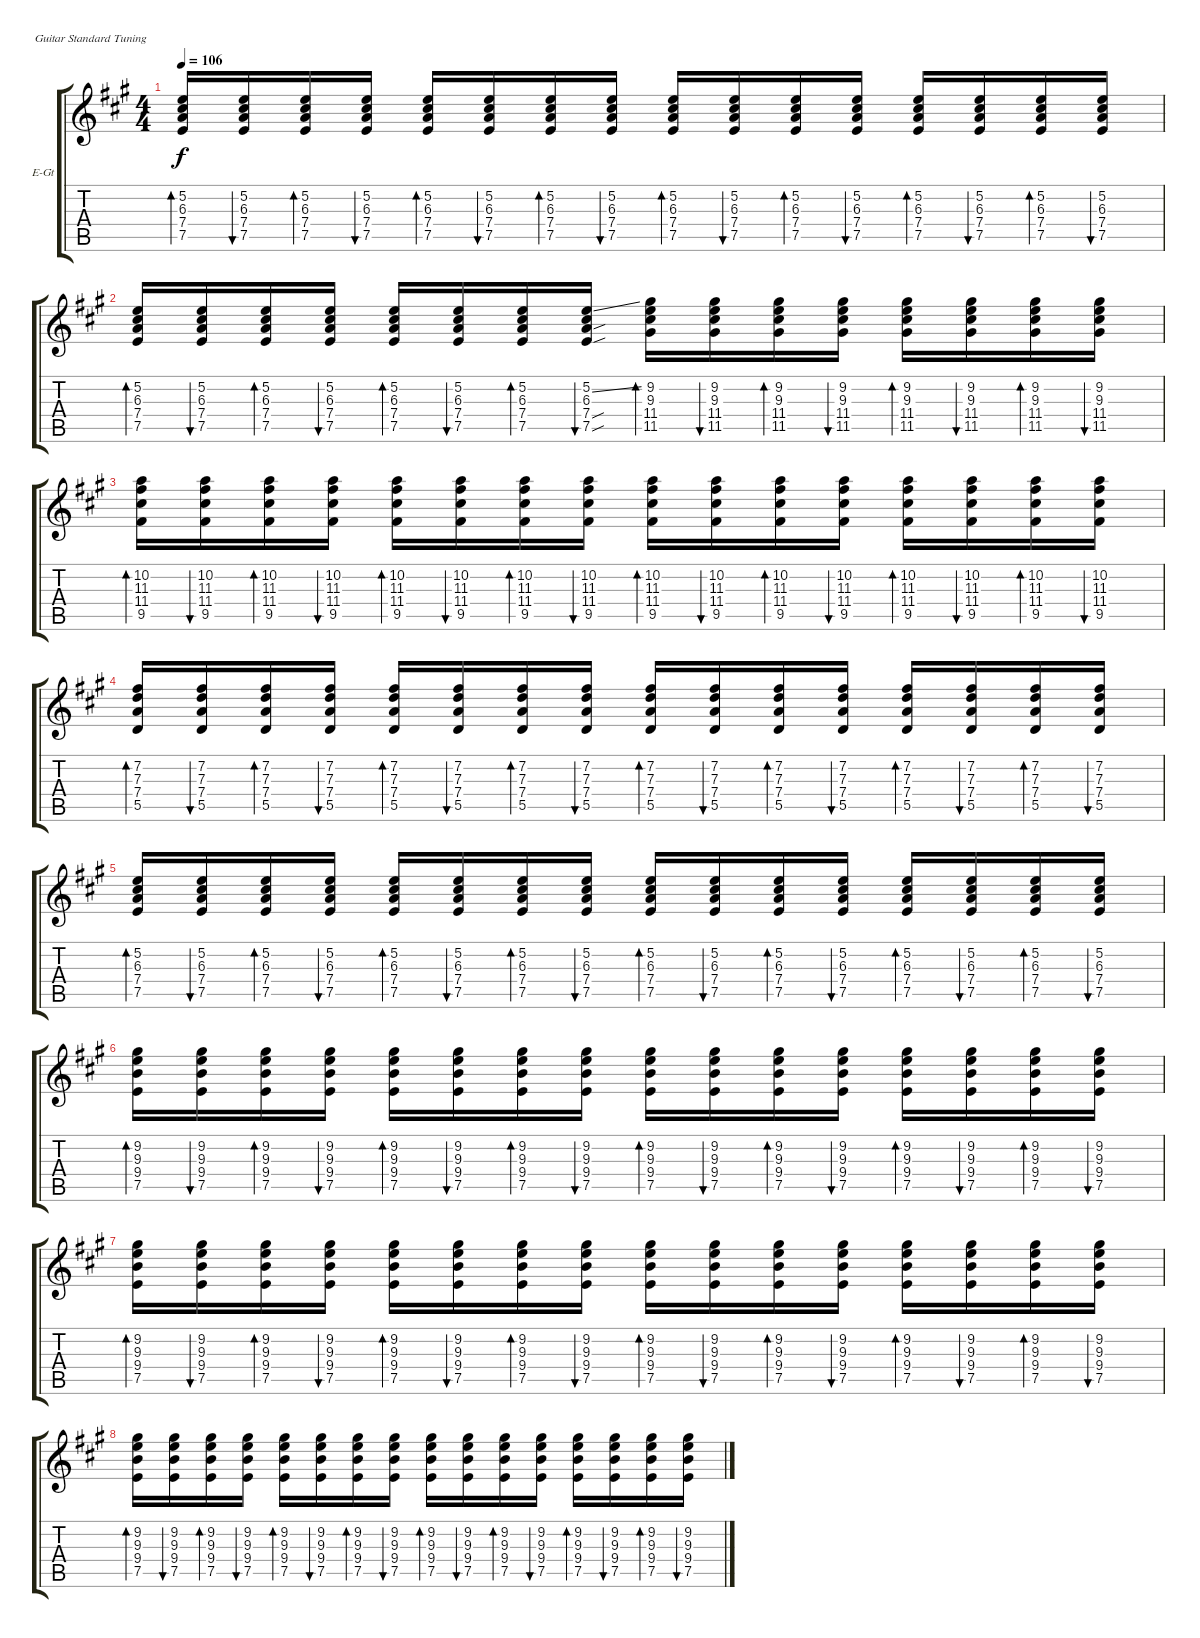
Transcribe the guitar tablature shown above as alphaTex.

\bracketExtendMode groupsimilarinstruments
\firstSystemTrackNameOrientation horizontal
\otherSystemsTrackNameOrientation horizontal
\track ("Nick Valensi" "E-Gt") {instrument electricguitarjazz}
\staff {score tabs}
\tuning (E4 B3 G3 D3 A2 E2)
\ts (4 4)
\tempo 106
\clef g2
\ks a
(5.2 6.3 7.4 7.5).16{bd 60 dy f} (5.2 6.3 7.4 7.5).16{bu 60} (5.2 6.3 7.4 7.5).16{bd 60} (5.2 6.3 7.4 7.5).16{bu 60} (5.2 6.3 7.4 7.5).16{bd 60} (5.2 6.3 7.4 7.5).16{bu 60} (5.2 6.3 7.4 7.5).16{bd 60} (5.2 6.3 7.4 7.5).16{bu 60} (5.2 6.3 7.4 7.5).16{bd 60} (5.2 6.3 7.4 7.5).16{bu 60} (5.2 6.3 7.4 7.5).16{bd 60} (5.2 6.3 7.4 7.5).16{bu 60} (5.2 6.3 7.4 7.5).16{bd 60} (5.2 6.3 7.4 7.5).16{bu 60} (5.2 6.3 7.4 7.5).16{bd 60} (5.2 6.3 7.4 7.5).16{bu 60} |
(5.2 6.3 7.4 7.5).16{bd 60} (5.2 6.3 7.4 7.5).16{bu 60} (5.2 6.3 7.4 7.5).16{bd 60} (5.2 6.3 7.4 7.5).16{bu 60} (5.2 6.3 7.4 7.5).16{bd 60} (5.2 6.3 7.4 7.5).16{bu 60} (5.2 6.3 7.4 7.5).16{bd 60} (5.2{ss} 6.3 7.4{sou} 7.5{sou}).16{bu 60} (9.2 9.3 11.4 11.5).16{bd 60} (9.2 9.3 11.4 11.5).16{bu 60} (9.2 9.3 11.4 11.5).16{bd 60} (9.2 9.3 11.4 11.5).16{bu 60} (9.2 9.3 11.4 11.5).16{bd 60} (9.2 9.3 11.4 11.5).16{bu 60} (9.2 9.3 11.4 11.5).16{bd 60} (9.2 9.3 11.4 11.5).16{bu 60} |
(10.2 11.3 11.4 9.5).16{bd 60} (10.2 11.3 11.4 9.5).16{bu 60} (10.2 11.3 11.4 9.5).16{bd 60} (10.2 11.3 11.4 9.5).16{bu 60} (10.2 11.3 11.4 9.5).16{bd 60} (10.2 11.3 11.4 9.5).16{bu 60} (10.2 11.3 11.4 9.5).16{bd 60} (10.2 11.3 11.4 9.5).16{bu 60} (10.2 11.3 11.4 9.5).16{bd 60} (10.2 11.3 11.4 9.5).16{bu 60} (10.2 11.3 11.4 9.5).16{bd 60} (10.2 11.3 11.4 9.5).16{bu 60} (10.2 11.3 11.4 9.5).16{bd 60} (10.2 11.3 11.4 9.5).16{bu 60} (10.2 11.3 11.4 9.5).16{bd 60} (10.2 11.3 11.4 9.5).16{bu 60} |
(7.2 7.3 7.4 5.5).16{bd 60} (7.2 7.3 7.4 5.5).16{bu 60} (7.2 7.3 7.4 5.5).16{bd 60} (7.2 7.3 7.4 5.5).16{bu 60} (7.2 7.3 7.4 5.5).16{bd 60} (7.2 7.3 7.4 5.5).16{bu 60} (7.2 7.3 7.4 5.5).16{bd 60} (7.2 7.3 7.4 5.5).16{bu 60} (7.2 7.3 7.4 5.5).16{bd 60} (7.2 7.3 7.4 5.5).16{bu 60} (7.2 7.3 7.4 5.5).16{bd 60} (7.2 7.3 7.4 5.5).16{bu 60} (7.2 7.3 7.4 5.5).16{bd 60} (7.2 7.3 7.4 5.5).16{bu 60} (7.2 7.3 7.4 5.5).16{bd 60} (7.2 7.3 7.4 5.5).16{bu 60} |
(5.2 6.3 7.4 7.5).16{bd 60} (5.2 6.3 7.4 7.5).16{bu 60} (5.2 6.3 7.4 7.5).16{bd 60} (5.2 6.3 7.4 7.5).16{bu 60} (5.2 6.3 7.4 7.5).16{bd 60} (5.2 6.3 7.4 7.5).16{bu 60} (5.2 6.3 7.4 7.5).16{bd 60} (5.2 6.3 7.4 7.5).16{bu 60} (5.2 6.3 7.4 7.5).16{bd 60} (5.2 6.3 7.4 7.5).16{bu 60} (5.2 6.3 7.4 7.5).16{bd 60} (5.2 6.3 7.4 7.5).16{bu 60} (5.2 6.3 7.4 7.5).16{bd 60} (5.2 6.3 7.4 7.5).16{bu 60} (5.2 6.3 7.4 7.5).16{bd 60} (5.2 6.3 7.4 7.5).16{bu 60} |
(9.2 9.3 9.4 7.5).16{bd 60} (9.2 9.3 9.4 7.5).16{bu 60} (9.2 9.3 9.4 7.5).16{bd 60} (9.2 9.3 9.4 7.5).16{bu 60} (9.2 9.3 9.4 7.5).16{bd 60} (9.2 9.3 9.4 7.5).16{bu 60} (9.2 9.3 9.4 7.5).16{bd 60} (9.2 9.3 9.4 7.5).16{bu 60} (9.2 9.3 9.4 7.5).16{bd 60} (9.2 9.3 9.4 7.5).16{bu 60} (9.2 9.3 9.4 7.5).16{bd 60} (9.2 9.3 9.4 7.5).16{bu 60} (9.2 9.3 9.4 7.5).16{bd 60} (9.2 9.3 9.4 7.5).16{bu 60} (9.2 9.3 9.4 7.5).16{bd 60} (9.2 9.3 9.4 7.5).16{bu 60} |
(9.2 9.3 9.4 7.5).16{bd 60} (9.2 9.3 9.4 7.5).16{bu 60} (9.2 9.3 9.4 7.5).16{bd 60} (9.2 9.3 9.4 7.5).16{bu 60} (9.2 9.3 9.4 7.5).16{bd 60} (9.2 9.3 9.4 7.5).16{bu 60} (9.2 9.3 9.4 7.5).16{bd 60} (9.2 9.3 9.4 7.5).16{bu 60} (9.2 9.3 9.4 7.5).16{bd 60} (9.2 9.3 9.4 7.5).16{bu 60} (9.2 9.3 9.4 7.5).16{bd 60} (9.2 9.3 9.4 7.5).16{bu 60} (9.2 9.3 9.4 7.5).16{bd 60} (9.2 9.3 9.4 7.5).16{bu 60} (9.2 9.3 9.4 7.5).16{bd 60} (9.2 9.3 9.4 7.5).16{bu 60} |
(9.2 9.3 9.4 7.5).16{bd 60} (9.2 9.3 9.4 7.5).16{bu 60} (9.2 9.3 9.4 7.5).16{bd 60} (9.2 9.3 9.4 7.5).16{bu 60} (9.2 9.3 9.4 7.5).16{bd 60} (9.2 9.3 9.4 7.5).16{bu 60} (9.2 9.3 9.4 7.5).16{bd 60} (9.2 9.3 9.4 7.5).16{bu 60} (9.2 9.3 9.4 7.5).16{bd 60} (9.2 9.3 9.4 7.5).16{bu 60} (9.2 9.3 9.4 7.5).16{bd 60} (9.2 9.3 9.4 7.5).16{bu 60} (9.2 9.3 9.4 7.5).16{bd 60} (9.2 9.3 9.4 7.5).16{bu 60} (9.2 9.3 9.4 7.5).16{bd 60} (9.2 9.3 9.4 7.5).16{bu 60}
